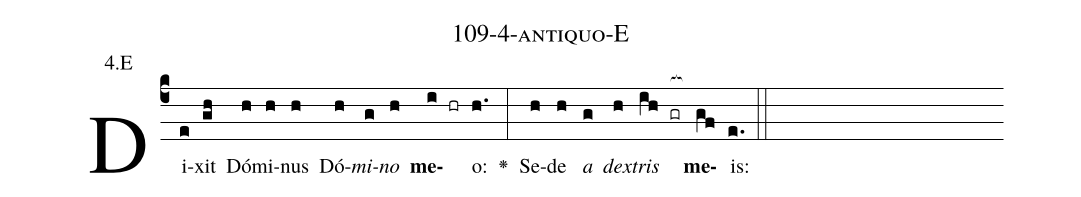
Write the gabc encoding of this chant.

name: 109-4-antiquo-E;
annotation: 4.E;
%%
(c4)Di(e)xit(gh) Dó(h)mi(h)nus(h) Dó(h)<i>mi</i>(g)<i>no</i>(h) <b>me</b>(i hr)o:(h.) <v>\greheightstar</v>(:) Se(h)de(h) <i>a</i>(g) <i>dex</i>(h)<i>tris</i>(ih gr[ocb:1{]) <b>me</b>(gf[ocb:0}])is:(e.) (::)


%E(h) u(g) o(h) u(ih) a(gf) e.(e.) (::)
